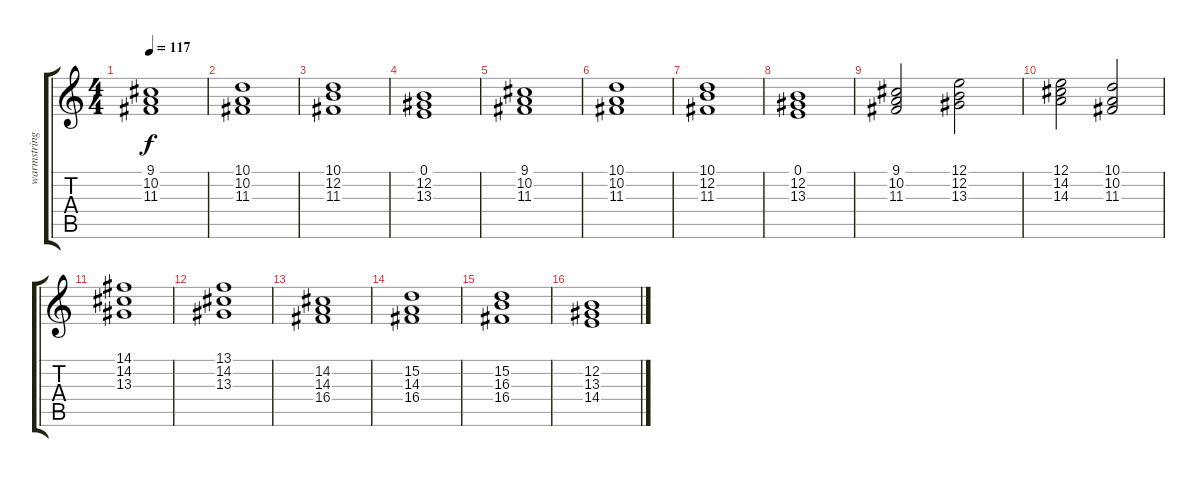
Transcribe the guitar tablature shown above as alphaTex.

\track ("warmstrings" "warmstring") {instrument synthstrings1}
\staff {score tabs}
\tuning (E4 B3 G3 D3 A2 E2) {hide}
\ts (4 4)
\tempo 117
\clef g2
\ks c
(9.1 10.2 11.3).1{dy f} |
(10.1 10.2 11.3).1 |
(10.1 12.2 11.3).1 |
(0.1 12.2 13.3).1 |
(9.1 10.2 11.3).1 |
(10.1 10.2 11.3).1 |
(10.1 12.2 11.3).1 |
(0.1 12.2 13.3).1 |
(9.1 10.2 11.3).2 (12.1 12.2 13.3).2 |
(12.1 14.2 14.3).2 (10.1 10.2 11.3).2 |
(14.1 14.2 13.3).1 |
(13.1 14.2 13.3).1 |
(14.2 14.3 16.4).1 |
(15.2 14.3 16.4).1 |
(15.2 16.3 16.4).1 |
(12.2 13.3 14.4).1
